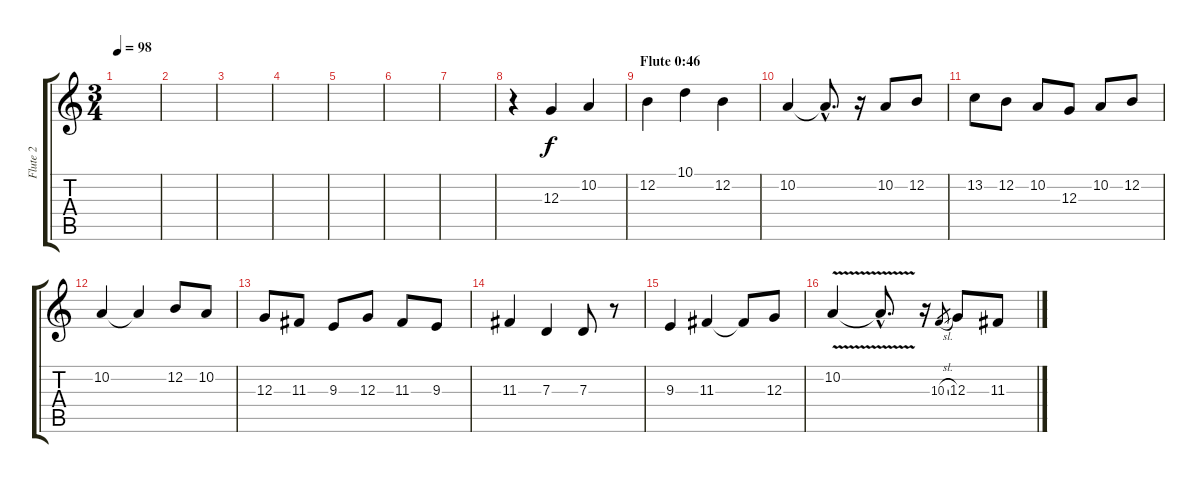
\track ("Flute 2" "Flute 2") {instrument flute}
\staff {score tabs}
\tuning (E4 B3 G3 D3 A2 E2) {hide}
\ts (3 4)
\tempo 98
\clef g2
\ks c
|
|
|
|
|
|
|
r.4{volume 10} 12.3.4 10.2.4 |
\section ("" "Flute 0:46")
12.2.4 10.1.4 12.2.4 |
10.2.4 10.2{hac t}.8{d} r.16 10.2.8 12.2.8 |
13.2.8 12.2.8 10.2.8 12.3.8 10.2.8 12.2.8 |
10.2.4 10.2{t}.4 12.2.8 10.2.8 |
12.3.8 11.3.8 9.3.8 12.3.8 11.3.8 9.3.8 |
11.3.4 7.3.4 7.3.8 r.8 |
9.3.4 11.3.4 11.3{t}.8 12.3.8 |
10.2{v}.4{volume 9} 10.2{hac t}.8{d} r.16{volume 9} 10.3{sl}.8{gr} 12.3.8 11.3.8
